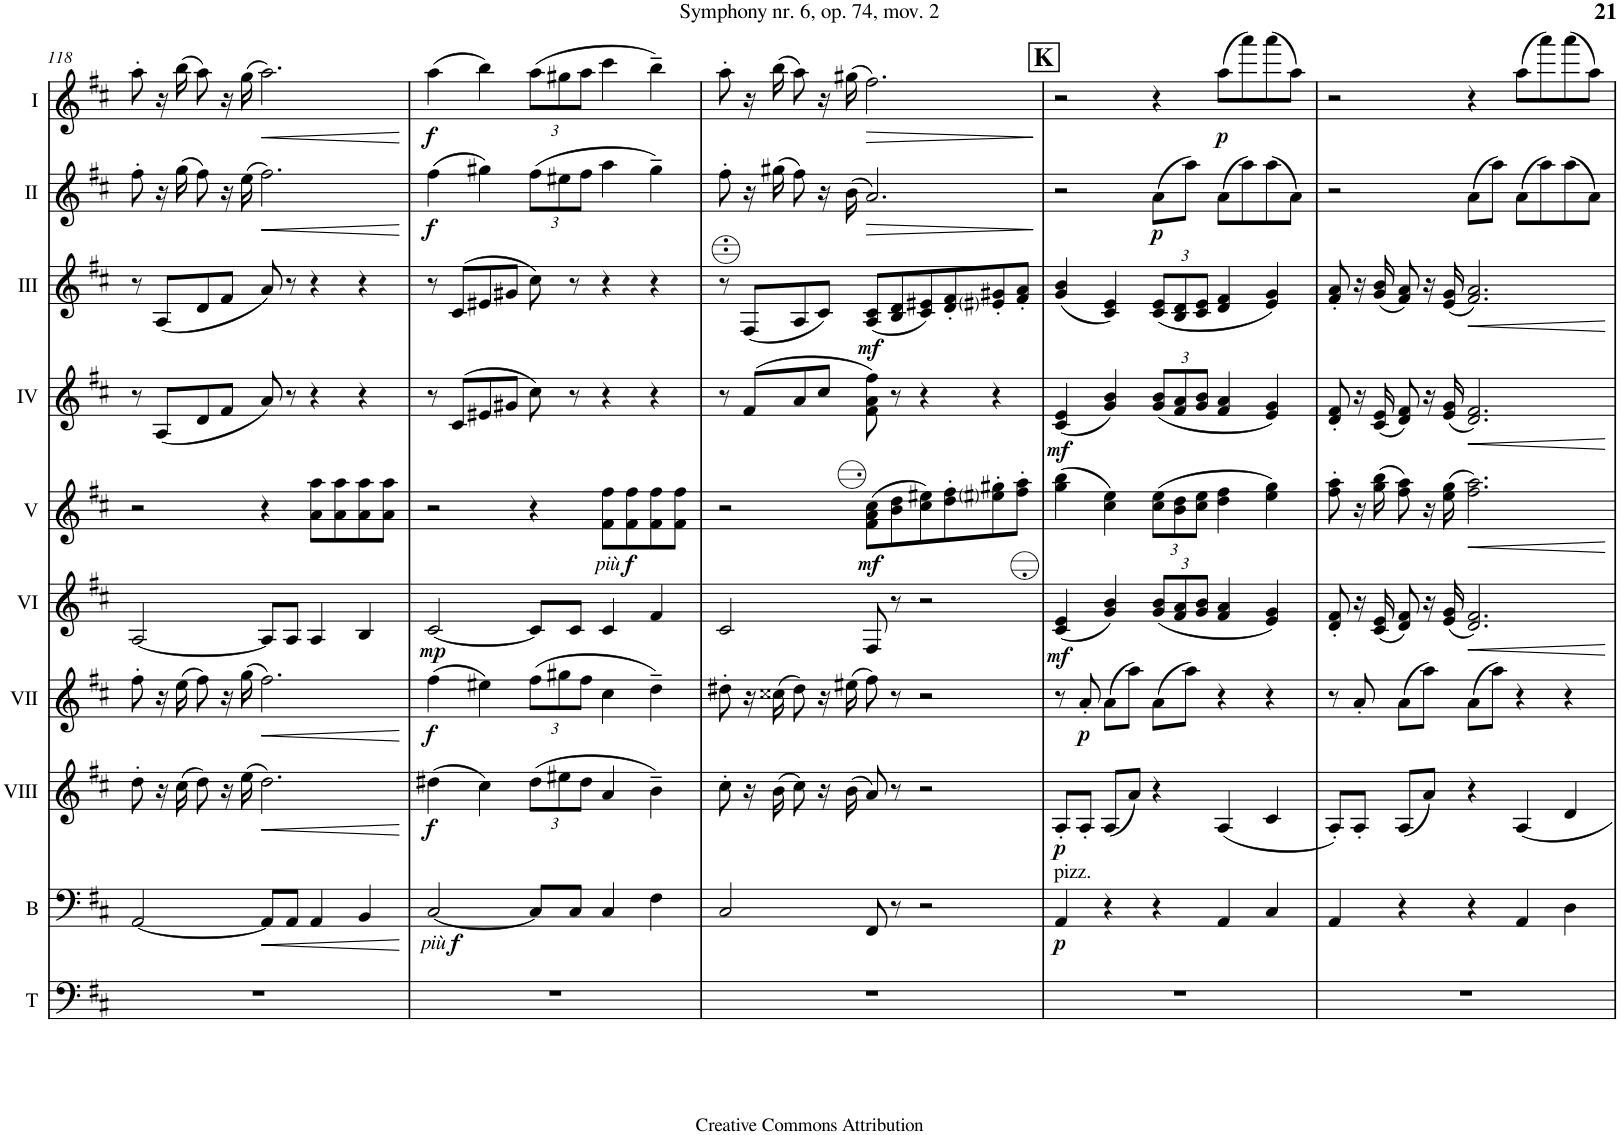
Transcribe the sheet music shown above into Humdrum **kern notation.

**kern	**kern	**dynam	**kern	**dynam	**kern	**dynam	**kern	**dynam	**kern	**dynam	**kern	**dynam	**kern	**dynam	**kern	**dynam	**kern	**dynam
*part10	*part9	*part9	*part8	*part8	*part7	*part7	*part6	*part6	*part5	*part5	*part4	*part4	*part3	*part3	*part2	*part2	*part1	*part1
*staff10	*staff9	*staff9	*staff8	*staff8	*staff7	*staff7	*staff6	*staff6	*staff5	*staff5	*staff4	*staff4	*staff3	*staff3	*staff2	*staff2	*staff1	*staff1
*I"Timp.	*I"Bass	*	*I"Acc. 8	*	*I"Acc. 7	*	*I"Acc. 6	*	*I"Acc. 5	*	*I"Acc. 4	*	*I"Acc. 3	*	*I"Acc. 2	*	*I"Acc. 1	*
*I'T	*I'B	*	*	*	*	*	*	*	*	*	*	*	*	*	*	*	*	*
!!LO:PB:g=z
*clefF4	*clefF4	*	*clefG2	*	*clefG2	*	*clefG2	*	*clefG2	*	*clefG2	*	*clefG2	*	*clefG2	*	*clefG2	*
*	*Trd7c12	*	*Trd7c12	*	*Trd7c12	*	*Trd7c12	*	*Trd7c12	*	*	*	*Trd7c12	*	*	*	*	*
*k[f#c#]	*k[f#c#]	*	*k[f#c#]	*	*k[f#c#]	*	*k[f#c#]	*	*k[f#c#]	*	*k[f#c#]	*	*k[f#c#]	*	*k[f#c#]	*	*k[f#c#]	*
*M5/4	*M5/4	*	*M5/4	*	*M5/4	*	*M5/4	*	*M5/4	*	*M5/4	*	*M5/4	*	*M5/4	*	*M5/4	*
=118	=118	=118	=118	=118	=118	=118	=118	=118	=118	=118	=118	=118	=118	=118	=118	=118	=118	=118
4%5r	[2AA/	.	8dd'\	.	8ff#'\	.	[2A/	.	2r	.	8r	.	8r	.	8ff#'\	.	8aa'\	.
.	.	.	16r	.	16r	.	.	.	.	.	(8A/L	.	(8A/L	.	16r	.	16r	.
.	.	.	(16cc#\	.	(16ee\	.	.	.	.	.	.	.	.	.	(16gg\	.	(16bb\	.
.	.	.	8dd\)	.	8ff#\)	.	.	.	.	.	8d/	.	8d/	.	8ff#\)	.	8aa\)	.
.	.	.	16r	.	16r	.	.	.	.	.	8f#/J	.	8f#/J	.	16r	.	16r	.
.	.	.	(16ee\	.	(16gg\	.	.	.	.	.	.	.	.	.	(16ee\	.	(16gg\	.
!	!	!LO:HP:b	!	!LO:HP:b	!	!LO:HP:b	!	!	!	!	!	!	!	!	!	!LO:HP:b	!	!LO:HP:b
.	8AA/L]	<	2.dd\)	<	2.ff#\)	<	8A/L]	.	4r	.	8a/)	.	8a/)	.	2.ff#\)	<	2.aa\)	<
.	8AA/J	.	.	.	.	.	8A/J	.	.	.	8r	.	8r	.	.	.	.	.
.	4AA/	.	.	.	.	.	4A/	.	8a\ 8aa\L	.	4r	.	4r	.	.	.	.	.
.	.	.	.	.	.	.	.	.	8a\ 8aa\	.	.	.	.	.	.	.	.	.
.	4BB/	.	.	.	.	.	4B/	.	8a\ 8aa\	.	4r	.	4r	.	.	.	.	.
.	.	.	.	.	.	.	.	.	8a\ 8aa\J	.	.	.	.	.	.	.	.	.
.	.	[	.	[	.	[	.	.	.	.	.	.	.	.	.	[	.	[
=119	=119	=119	=119	=119	=119	=119	=119	=119	=119	=119	=119	=119	=119	=119	=119	=119	=119	=119
!	!	!LO:DY:b	!	!	!	!	!	!	!	!	!	!	!	!	!	!	!	!
!	!	!LO:DY:n=1:b	!	!LO:DY:b	!	!LO:DY:b	!	!LO:DY:b	!	!	!	!	!	!	!	!LO:DY:b	!	!LO:DY:b
4%5r	[2C#/	other-dynamics f	(4dd#X\	f	(4ff#\	f	[2c#/	mp	2r	.	8r	.	8r	.	(4ff#\	f	(4aa\	f
.	.	.	.	.	.	.	.	.	.	.	(8c#/L	.	(8c#/L	.	.	.	.	.
.	.	.	4cc#\)	.	4ee#X\)	.	.	.	.	.	8e#X/	.	8e#X/	.	4gg#X\)	.	4bb\)	.
.	.	.	.	.	.	.	.	.	.	.	8g#X/J	.	8g#X/J	.	.	.	.	.
*	*	*	*Xbrackettup	*	*Xbrackettup	*	*	*	*	*	*	*	*	*	*Xbrackettup	*	*Xbrackettup	*
.	8C#/L]	.	(12dd#\L	.	(12ff#\L	.	8c#/L]	.	4r	.	8cc#\)	.	8cc#\)	.	(12ff#\L	.	(12aa\L	.
.	.	.	12ee#X\	.	12gg#X\	.	.	.	.	.	.	.	.	.	12ee#X\	.	12gg#X\	.
.	8C#/J	.	.	.	.	.	8c#/J	.	.	.	8r	.	8r	.	.	.	.	.
.	.	.	12dd#\J	.	12ff#\J	.	.	.	.	.	.	.	.	.	12ff#\J	.	12aa\J	.
!	!	!	!	!	!	!	!	!	!	!LO:DY:b	!	!	!	!	!	!	!	!
!	!	!	!	!	!	!	!	!	!	!LO:DY:n=1:b	!	!	!	!	!	!	!	!
.	4C#/	.	4a/	.	4cc#\	.	4c#/	.	8f#\ 8ff#\L	other-dynamics f	4r	.	4r	.	4aa\	.	4ccc#\	.
.	.	.	.	.	.	.	.	.	8f#\ 8ff#\	.	.	.	.	.	.	.	.	.
.	4F#\	.	4b~\)	.	4dd~\)	.	4f#/	.	8f#\ 8ff#\	.	4r	.	4r	.	4gg#~\)	.	4bb~\)	.
.	.	.	.	.	.	.	.	.	8f#\ 8ff#\J	.	.	.	.	.	.	.	.	.
=120	=120	=120	=120	=120	=120	=120	=120	=120	=120	=120	=120	=120	=120	=120	=120	=120	=120	=120
4%5r	2C#/	.	8cc#'\	.	8dd#X'\	.	2c#/	.	2r	.	8r	.	8r	.	8ff#'\	.	8aa'\	.
.	.	.	16r	.	16r	.	.	.	.	.	(8f#/L	.	(8f#/L	.	16r	.	16r	.
.	.	.	(16b\	.	(16cc##X\	.	.	.	.	.	.	.	.	.	(16gg#X\	.	(16bb\	.
.	.	.	8cc#\)	.	8dd#\)	.	.	.	.	.	8a/	.	8a/	.	8ff#\)	.	8aa\)	.
.	.	.	16r	.	16r	.	.	.	.	.	8cc#/J	.	8cc#/J)	.	16r	.	16r	.
.	.	.	(16b\	.	(16ee#X\	.	.	.	.	.	.	.	.	.	(16b\	.	(16gg#X\	.
!	!	!	!	!	!	!	!	!	!	!LO:DY:b	!	!	!	!LO:DY:b	!	!LO:HP:b	!	!LO:HP:b
.	8FF#/	.	8a/)	.	8ff#\)	.	8F#/	.	(8ff#\ 8aa\ 8ccc#\L	mf	8f#\ 8a\ 8ff#\)	.	(8a/ 8cc#/L	mf	2.a/)	>	2.ff#\)	>
.	8r	.	8r	.	8r	.	8r	.	8bb\ 8ddd\	.	8r	.	8b/ 8dd/	.	.	.	.	.
.	2r	.	2r	.	2r	.	2r	.	8ccc#\ 8eee#X\)	.	4r	.	8cc#/ 8ee#X/)	.	.	.	.	.
.	.	.	.	.	.	.	.	.	8ddd\' 8fff#\'	.	.	.	8dd/' 8ff#/'	.	.	.	.	.
.	.	.	.	.	.	.	.	.	8eee#i\' 8ggg#X\'	.	4r	.	8ee#i/' 8gg#X/'	.	.	.	.	.
.	.	.	.	.	.	.	.	.	8fff#\' 8aaa\'J	.	.	.	8ff#/' 8aa/'J	.	.	.	.	.
.	.	.	.	.	.	.	.	.	.	.	.	.	.	.	.	]	.	]
!!LO:REH:place=s1:a:B:cj:fs=14:t=K
=121	=121	=121	=121	=121	=121	=121	=121	=121	=121	=121	=121	=121	=121	=121	=121	=121	=121	=121
!	!LO:TX:a:t=pizz.	!	!	!	!	!	!	!	!	!	!	!	!	!	!	!	!	!
!	!	!LO:DY:b	!	!LO:DY:b	!	!	!	!LO:DY:b	!	!	!	!LO:DY:b	!	!	!	!	!	!
4%5r	4AA/	p	8A'/L	p	8r	.	(4c#/ 4e/	mf	(4ggg\ 4bbb\	.	(4c#/ 4e/	mf	(4gg/ 4bb/	.	2r	.	2r	.
!	!	!	!	!	!	!LO:DY:b	!	!	!	!	!	!	!	!	!	!	!	!
.	.	.	8A'/J	.	8a'/	p	.	.	.	.	.	.	.	.	.	.	.	.
.	4r	.	(8A/L	.	(8a\L	.	4g/ 4b/)	.	4ccc#\ 4eee\)	.	4g/ 4b/)	.	4cc#/ 4ee/)	.	.	.	.	.
.	.	.	8a/J)	.	8aa\J)	.	.	.	.	.	.	.	.	.	.	.	.	.
*	*	*	*	*	*	*	*Xbrackettup	*	*Xbrackettup	*	*Xbrackettup	*	*Xbrackettup	*	*	*	*	*
!	!	!	!	!	!	!	!	!	!	!	!	!	!	!	!	!LO:DY:b	!	!
.	4r	.	4r	.	(8a\L	.	(12g/ 12b/L	.	(12ccc#\ 12eee\L	.	(12g/ 12b/L	.	(12cc#/ 12ee/L	.	(8a\L	p	4r	.
.	.	.	.	.	.	.	12f#/ 12a/	.	12bb\ 12ddd\	.	12f#/ 12a/	.	12b/ 12dd/	.	.	.	.	.
.	.	.	.	.	8aa\J)	.	.	.	.	.	.	.	.	.	8aa\J)	.	.	.
.	.	.	.	.	.	.	12g/ 12b/J	.	12ccc#\ 12eee\J	.	12g/ 12b/J	.	12cc#/ 12ee/J	.	.	.	.	.
!	!	!	!	!	!	!	!	!	!	!	!	!	!	!	!	!	!	!LO:DY:b
.	4AA/	.	(4A/	.	4r	.	4f#/ 4a/	.	4ddd\ 4fff#\	.	4f#/ 4a/	.	4dd/ 4ff#/	.	(8a\L	.	(8aa\L	p
.	.	.	.	.	.	.	.	.	.	.	.	.	.	.	8aa\)	.	8aaa\)	.
.	4C#/	.	4c#/	.	4r	.	4e/ 4g/)	.	4eee\ 4ggg\)	.	4e/ 4g/)	.	4ee/ 4gg/)	.	(8aa\	.	(8aaa\	.
.	.	.	.	.	.	.	.	.	.	.	.	.	.	.	8a\J)	.	8aa\J)	.
=122	=122	=122	=122	=122	=122	=122	=122	=122	=122	=122	=122	=122	=122	=122	=122	=122	=122	=122
4%5r	4AA/	.	8A'/L)	.	8r	.	8d/' 8f#/'	.	8fff#\' 8aaa\'	.	8d/' 8f#/'	.	8ff#/' 8aa/'	.	2r	.	2r	.
.	.	.	8A'/J	.	8a'/	.	16r	.	16r	.	16r	.	16r	.	.	.	.	.
.	.	.	.	.	.	.	(16c#/ 16e/	.	(16ggg\ 16bbb\	.	(16c#/ 16e/	.	(16gg/ 16bb/	.	.	.	.	.
.	4r	.	(8A/L	.	(8a\L	.	8d/ 8f#/)	.	8fff#\ 8aaa\)	.	8d/ 8f#/)	.	8ff#/ 8aa/)	.	.	.	.	.
.	.	.	8a/J)	.	8aa\J)	.	16r	.	16r	.	16r	.	16r	.	.	.	.	.
.	.	.	.	.	.	.	(16e/ 16g/	.	(16eee\ 16ggg\	.	(16e/ 16g/	.	(16ee/ 16gg/	.	.	.	.	.
!	!	!	!	!	!	!	!	!LO:HP:b	!	!LO:HP:b	!	!LO:HP:b	!	!LO:HP:b	!	!	!	!
.	4r	.	4r	.	(8a\L	.	2.d/ 2.f#/)	<	2.fff#\ 2.aaa\)	<	2.d/ 2.f#/)	<	2.ff#/ 2.aa/)	<	(8a\L	.	4r	.
.	.	.	.	.	8aa\J)	.	.	.	.	.	.	.	.	.	8aa\J)	.	.	.
.	4AA/	.	4A/	.	4r	.	.	.	.	.	.	.	.	.	(8a\L	.	(8aa\L	.
.	.	.	.	.	.	.	.	.	.	.	.	.	.	.	8aa\)	.	8aaa\)	.
.	4D\	.	4d/	.	4r	.	.	.	.	.	.	.	.	.	(8aa\	.	(8aaa\	.
.	.	.	.	.	.	.	.	.	.	.	.	.	.	.	8a\J)	.	8aa\J)	.
.	.	.	.	.	.	.	.	[	.	[	.	[	.	[	.	.	.	.
=	=	=	=	=	=	=	=	=	=	=	=	=	=	=	=	=	=	=
*-	*-	*-	*-	*-	*-	*-	*-	*-	*-	*-	*-	*-	*-	*-	*-	*-	*-	*-
